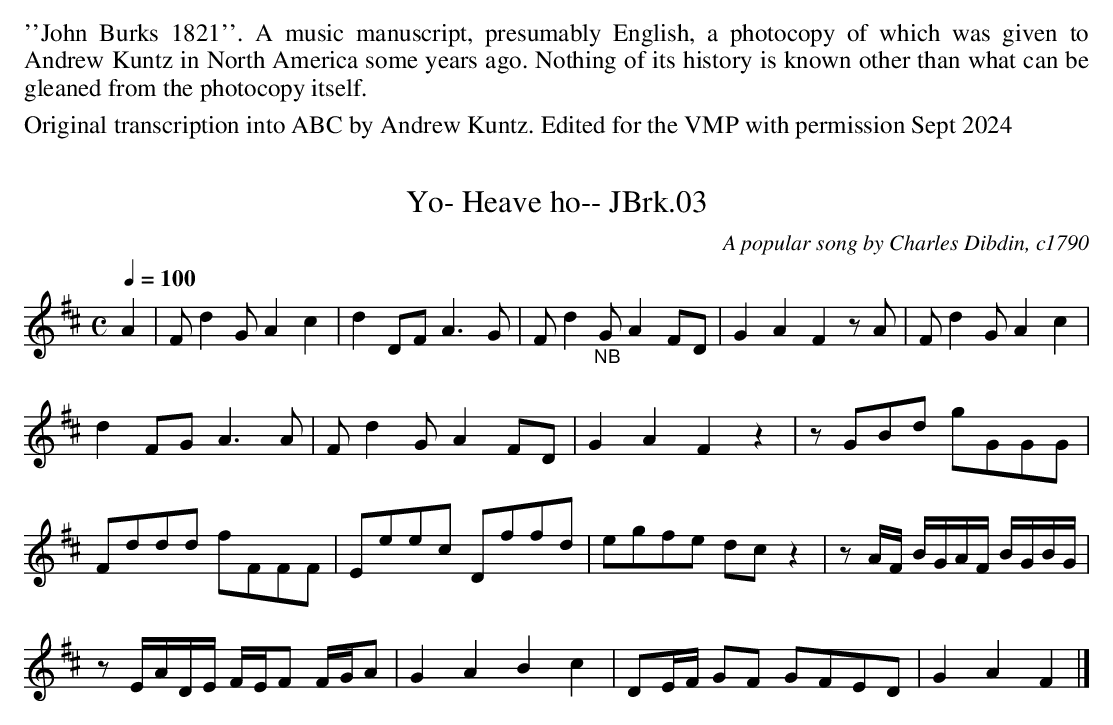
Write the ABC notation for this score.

X:1
T:Yo- Heave ho-- JBrk.03
Q:1/4=100
M:C
L:1/8
C:A popular song by Charles Dibdin, c1790
K:D
A2|Fd2G A2c2|d2 DF A3G|Fd2"_NB"G A2FD|G2A2 F2zA|\\
Fd2G A2c2|
d2 FG A3A|Fd2GA2 FD|G2A2F2z2|\\
zGBd gGGG|
Fddd fFFF|Eeec Dffd|egfe dc z2|zA/F/ B/G/A/F/ B/G/B/G/|
z E/A/D/E/ F/E/F F/G/A|G2A2B2c2|DE/F/ GF GFED|G2A2F2|]
